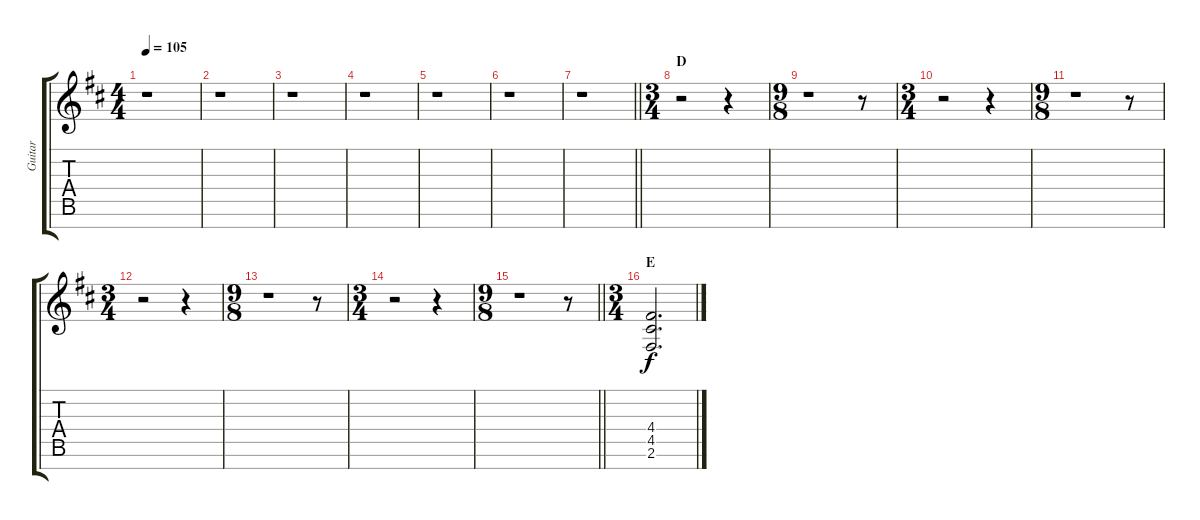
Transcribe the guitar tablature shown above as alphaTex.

\track ("Guitar" "Guitar") {instrument distortionguitar}
\staff {score tabs}
\tuning (E4 B3 G3 D3 A2 E2 B1) {hide}
\ts (4 4)
\tempo 105
\clef g2
\ks bminor
r.1{dy f} |
r.1 |
r.1 |
r.1 |
r.1 |
r.1 |
\barLineRight lightlight
r.1 |
\ts (3 4)
\section ("" "D")
r.2 r.4 |
\ts (9 8)
r.1 r.8 |
\ts (3 4)
r.2 r.4 |
\ts (9 8)
r.1 r.8 |
\ts (3 4)
r.2 r.4 |
\ts (9 8)
r.1 r.8 |
\ts (3 4)
r.2 r.4 |
\ts (9 8)
\barLineRight lightlight
r.1 r.8 |
\ts (3 4)
\section ("" "E")
(4.4 4.5 2.6).2{d}
